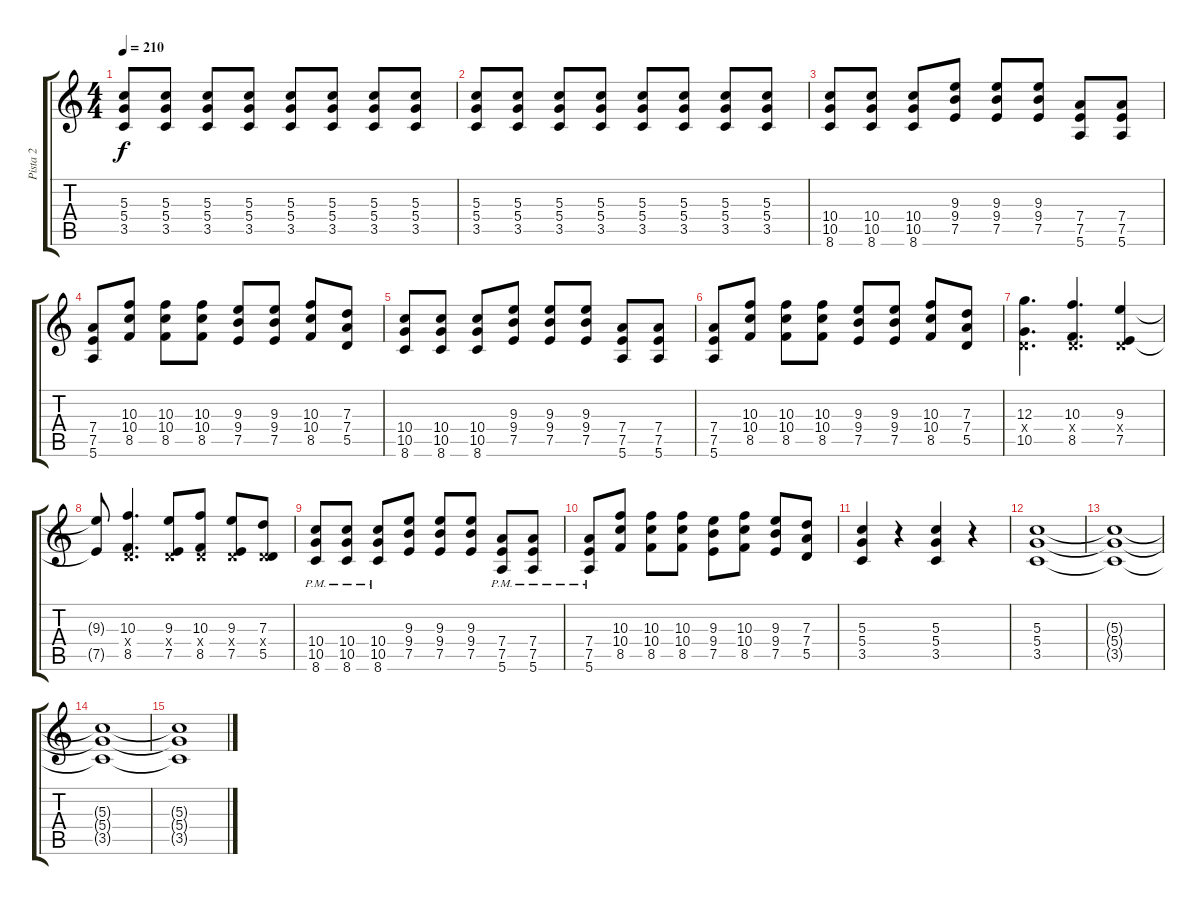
\track ("Pista 2" "Pista 2") {instrument distortionguitar}
\staff {score tabs}
\tuning (E4 B3 G3 D3 A2 E2) {hide}
\ts (4 4)
\tempo 210
\clef g2
\ks c
(5.3 5.4 3.5).8{dy f} (5.3 5.4 3.5).8 (5.3 5.4 3.5).8 (5.3 5.4 3.5).8 (5.3 5.4 3.5).8 (5.3 5.4 3.5).8 (5.3 5.4 3.5).8 (5.3 5.4 3.5).8 |
(5.3 5.4 3.5).8 (5.3 5.4 3.5).8 (5.3 5.4 3.5).8 (5.3 5.4 3.5).8 (5.3 5.4 3.5).8 (5.3 5.4 3.5).8 (5.3 5.4 3.5).8 (5.3 5.4 3.5).8 |
(10.4 10.5 8.6).8 (10.4 10.5 8.6).8 (10.4 10.5 8.6).8 (9.3 9.4 7.5).8 (9.3 9.4 7.5).8 (9.3 9.4 7.5).8 (7.4 7.5 5.6).8 (7.4 7.5 5.6).8 |
(7.4 7.5 5.6).8 (10.3 10.4 8.5).8 (10.3 10.4 8.5).8 (10.3 10.4 8.5).8 (9.3 9.4 7.5).8 (9.3 9.4 7.5).8 (10.3 10.4 8.5).8 (7.3 7.4 5.5).8 |
(10.4 10.5 8.6).8 (10.4 10.5 8.6).8 (10.4 10.5 8.6).8 (9.3 9.4 7.5).8 (9.3 9.4 7.5).8 (9.3 9.4 7.5).8 (7.4 7.5 5.6).8 (7.4 7.5 5.6).8 |
(7.4 7.5 5.6).8 (10.3 10.4 8.5).8 (10.3 10.4 8.5).8 (10.3 10.4 8.5).8 (9.3 9.4 7.5).8 (9.3 9.4 7.5).8 (10.3 10.4 8.5).8 (7.3 7.4 5.5).8 |
(12.3 0.4{x} 10.5).4{d} (10.3 0.4{x} 8.5).4{d} (9.3 0.4{x} 7.5).4 |
(9.3{t} 7.5{t}).8 (10.3 0.4{x} 8.5).4{d} (9.3 0.4{x} 7.5).8 (10.3 0.4{x} 8.5).8 (9.3 0.4{x} 7.5).8 (7.3 0.4{x} 5.5).8 |
(10.4{pm} 10.5{pm} 8.6{pm}).8 (10.4{pm} 10.5{pm} 8.6{pm}).8 (10.4{pm} 10.5{pm} 8.6{pm}).8 (9.3 9.4 7.5).8 (9.3 9.4 7.5).8 (9.3 9.4 7.5).8 (7.4{pm} 7.5{pm} 5.6{pm}).8 (7.4{pm} 7.5{pm} 5.6{pm}).8 |
(7.4{pm} 7.5{pm} 5.6{pm}).8 (10.3 10.4 8.5).8 (10.3 10.4 8.5).8 (10.3 10.4 8.5).8 (9.3 9.4 7.5).8 (10.3 10.4 8.5).8 (9.3 9.4 7.5).8 (7.3 7.4 5.5).8 |
(5.3 5.4 3.5).4 r.4 (5.3 5.4 3.5).4 r.4 |
(5.3 5.4 3.5).1 |
(5.3{t} 5.4{t} 3.5{t}).1 |
(5.3{t} 5.4{t} 3.5{t}).1 |
(5.3{t} 5.4{t} 3.5{t}).1
